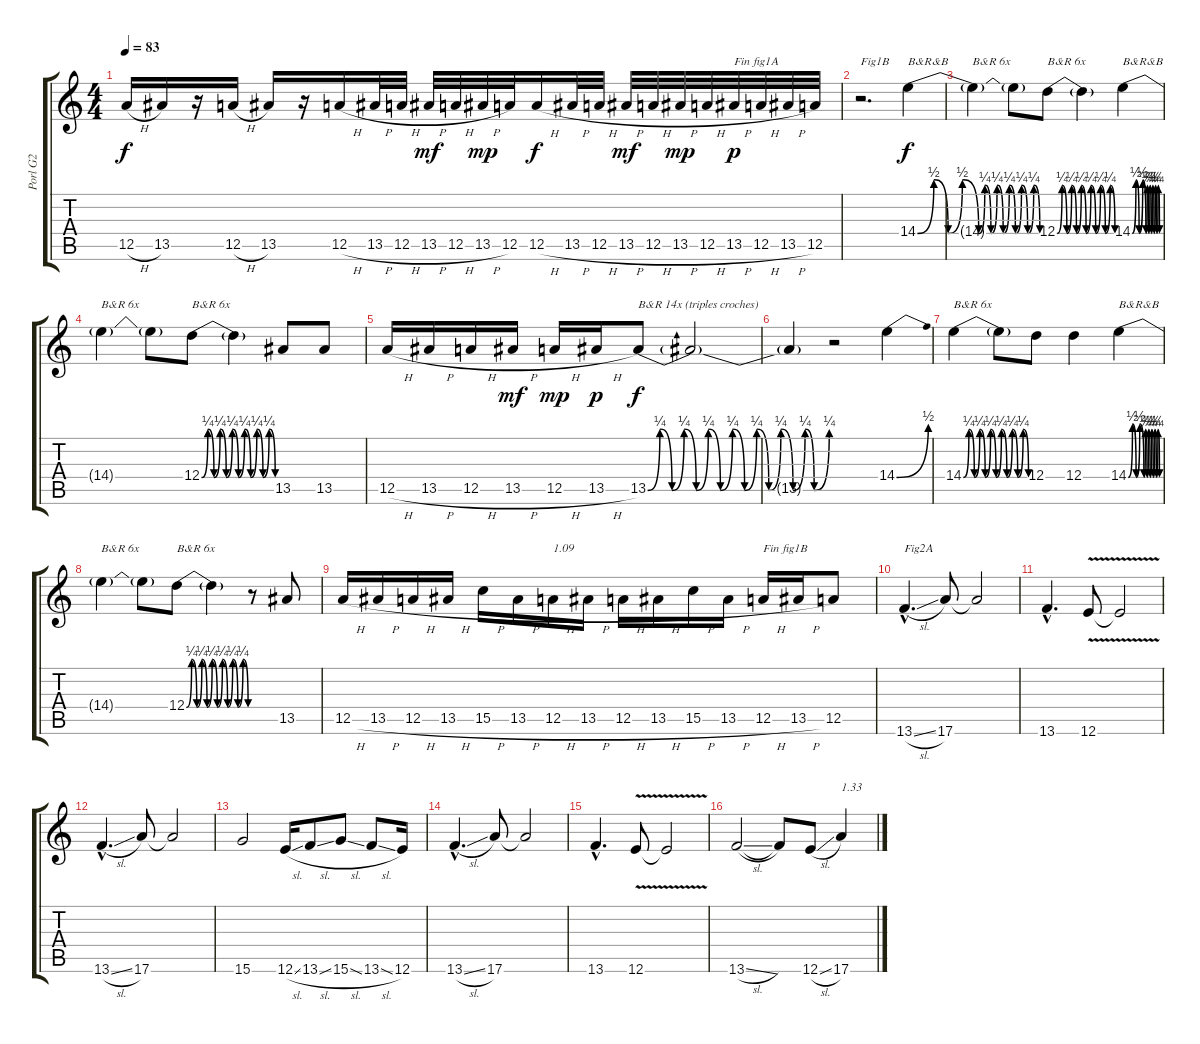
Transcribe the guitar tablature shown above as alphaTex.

\track ("Porl G2" "Porl G2") {instrument electricguitarjazz}
\staff {score tabs}
\tuning (E4 B3 G3 D3 A2 E2) {hide}
\ts (4 4)
\tempo 83
\clef g2
\ks c
12.5{h}.16{dy f} 13.5.16 r.16 12.5{h}.16 13.5.16 r.16 12.5{h}.16 13.5{h}.32 12.5{h}.32 13.5{h}.32{dy mf} 12.5{h}.32 13.5{h}.32{dy mp} 12.5.32 12.5{h}.16{dy f} 13.5{h}.32 12.5{h}.32 13.5{h}.32{dy mf} 12.5{h}.32 13.5{h}.32{dy mp} 12.5{h}.32 13.5{h}.32{txt "Fin fig1A" dy p} 12.5{h}.32 13.5{h}.32 12.5.32 |
r.2{d txt "Fig1B"} 14.4{be (custom 0 0 8 2 15 0 22 2 30 0 33 1 36 0 39 1 42 0 45 1 48 0 51 1 54 0 57 1 60 0)}.4{txt "B&R&B" dy f} |
14.4{t}.4{txt "B&R 6x"} 14.4{t}.8 12.4{be (custom 0 0 5 1 10 0 15 1 20 0 25 1 30 0 35 1 40 0 45 1 50 0 55 1 60 0)}.8{txt "B&R 6x"} 12.4{t}.4 14.4{be (custom 0 0 8 2 15 0 23 2 30 0 33 1 36 0 39 1 42 0 45 1 48 0 51 1 54 0 57 1 60 0)}.4{txt "B&R&B"} |
14.4{t}.4{txt "B&R 6x"} 14.4{t}.8 12.4{be (custom 0 0 5 1 10 0 15 1 20 0 25 1 30 0 35 1 40 0 45 1 50 0 55 1 60 0)}.8{txt "B&R 6x"} 12.4{t}.4 13.5.8 13.5.8 |
12.5{h}.16 13.5{h}.16 12.5{h}.16 13.5{h}.16{dy mf} 12.5{h}.16{dy mp} 13.5{h}.16{dy p} 13.5{be (custom 0 0 4 1 8 0 12 1 16 0 20 1 24 0 28 1 32 0 36 1 40 0 44 1 48 0 52 1 55 0 60 1)}.8{txt "B&R 14x (triples croches)" dy f} 13.5{t}.2 |
13.5{t}.4 r.2 14.4{be (bend 0 0 60 2)}.4 |
14.4{be (custom 0 0 5 1 10 0 15 1 20 0 25 1 30 0 35 1 40 0 45 1 50 0 55 1 60 0)}.4{txt "B&R 6x"} 14.4{t}.8 12.4.8 12.4.4 14.4{be (custom 0 0 8 2 15 0 22 2 30 0 33 1 36 0 39 1 42 0 45 1 48 0 51 1 54 0 57 1 60 0)}.4{txt "B&R&B"} |
14.4{t}.4{txt "B&R 6x"} 14.4{t}.8 12.4{be (custom 0 0 5 1 10 0 15 1 20 0 25 1 30 0 35 1 40 0 45 1 50 0 55 1 60 0)}.8{txt "B&R 6x"} 12.4{t}.4 r.8 13.5.8 |
12.5{h}.16 13.5{h}.16 12.5{h}.16 13.5{h}.16 15.5{h}.16 13.5{h}.16 12.5{h}.16{txt "1.09"} 13.5{h}.16 12.5{h}.16 13.5{h}.16 15.5{h}.16 13.5{h}.16 12.5{h}.16{txt "Fin fig1B"} 13.5{h}.16 12.5.8 |
13.6{sl hac}.4{d txt "Fig2A"} 17.6.8 17.6{t}.2 |
13.6{hac}.4{d} 12.6{v}.8 12.6{t}.2 |
13.6{sl hac}.4{d} 17.6.8 17.6{t}.2 |
15.6.2 12.6{sl}.16 13.6{sl}.8 15.6{sl}.8 13.6{sl}.8 12.6.16 |
13.6{sl hac}.4{d} 17.6.8 17.6{t}.2 |
13.6{hac}.4{d} 12.6{v}.8 12.6{t}.2 |
13.6{sl}.2 13.6{t}.8 12.6{sl}.8 17.6.4{txt "1.33"}
